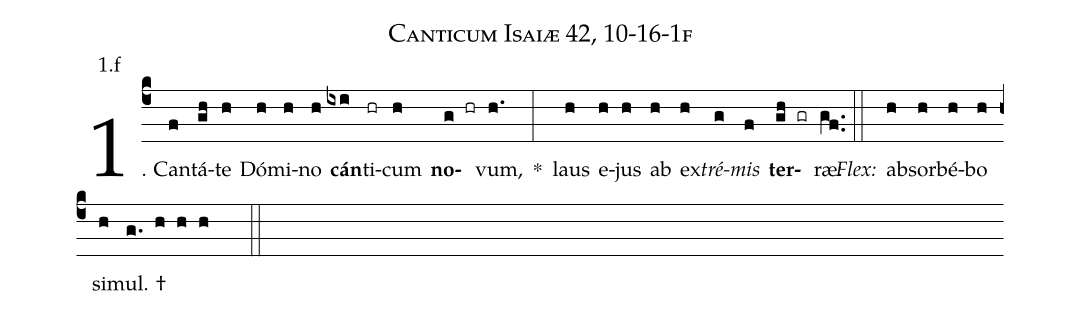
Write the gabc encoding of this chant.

name: Canticum Isaiæ 42, 10-16-1f;
annotation: 1.f;
%%
(c4)1. Can(f)tá(gh)te(h) Dó(h)mi(h)no(h) <b>cán</b>(ixi)ti(hr)cum(h) <b>no</b>(g hr)vum,(h.) *(:) laus(h) e(h)jus(h) ab(h) ex(h)<i>tré</i>(g)<i>mis</i>(f) <b>ter</b>(gh gr)ræ:(gf..) (::)
<i>Flex:</i>()  ab(h)sor(h)bé(h)bo(h) si(h)mul. †(g. h h h  ::)
